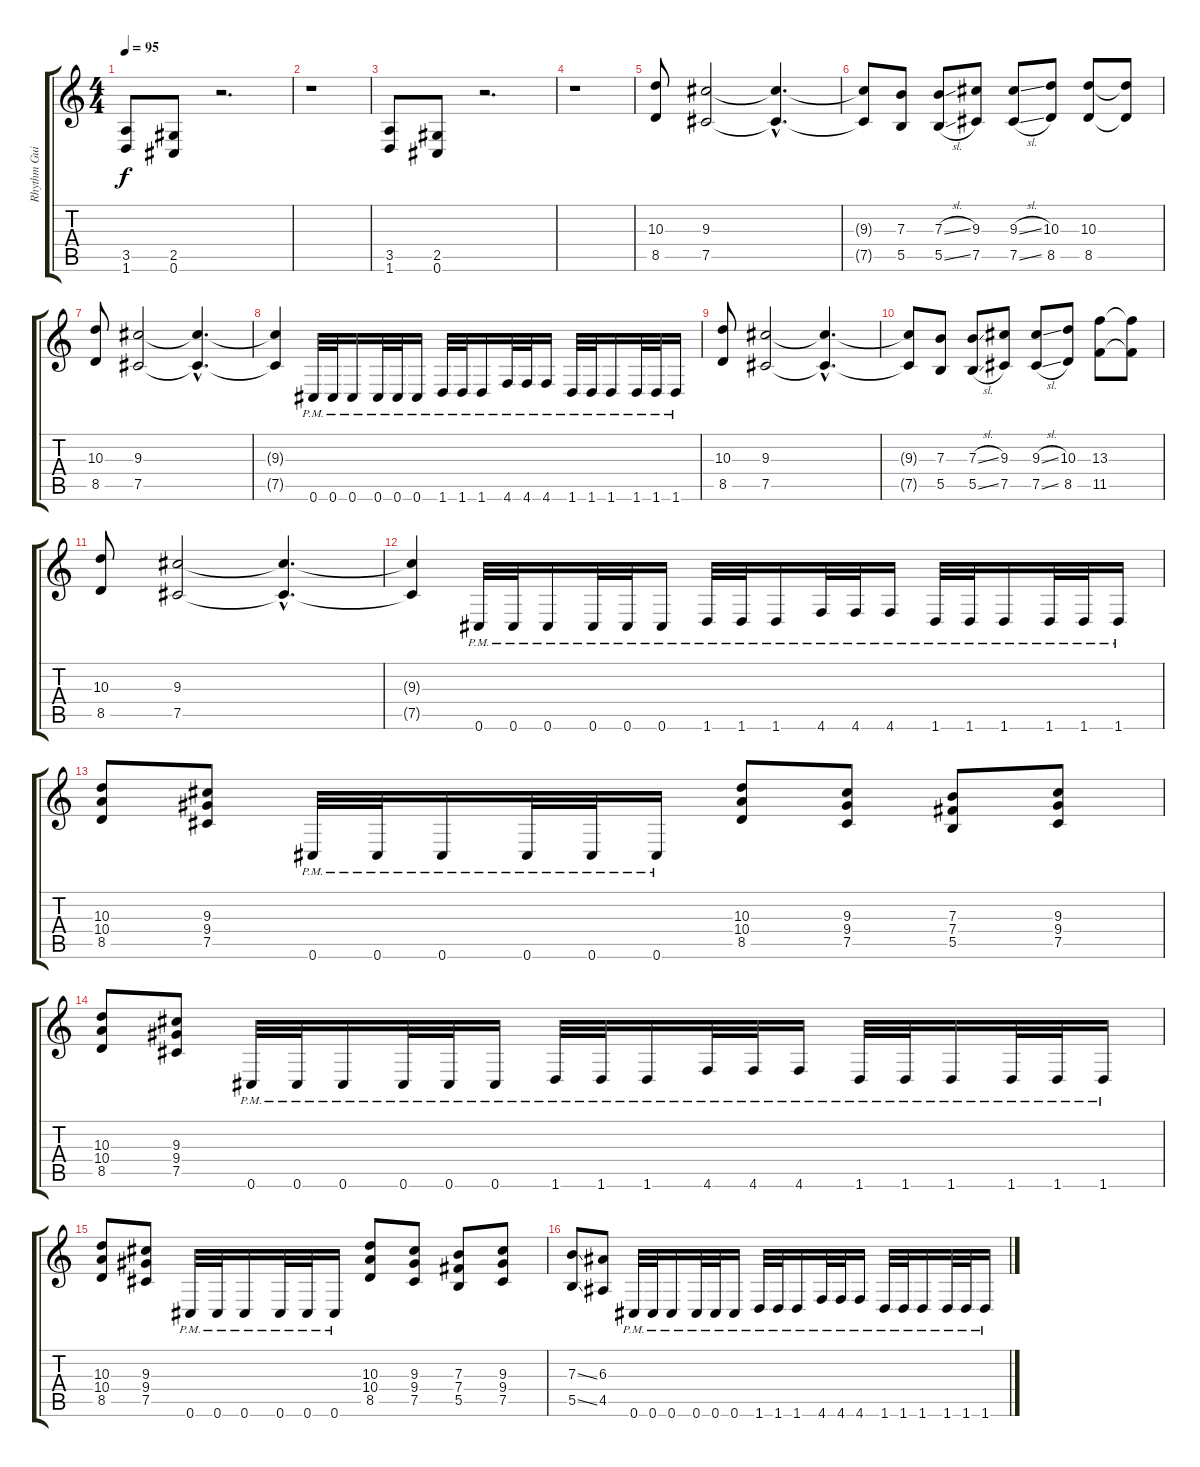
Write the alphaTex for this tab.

\track ("Rhythm Guitar" "Rhythm Gui") {instrument distortionguitar}
\staff {score tabs}
\tuning (Db4 Ab3 E3 B2 Gb2 Db2) {hide}
\ts (4 4)
\tempo 95
\clef g2
\ks c
(3.5 1.6).8{dy f instrument distortionguitar} (2.5 0.6).8 r.2{d} |
r.1 |
(3.5 1.6).8 (2.5 0.6).8 r.2{d} |
r.1 |
(10.3 8.5).8 (9.3 7.5).2 (9.3{hac t} 7.5{hac t}).4{d} |
(9.3{t} 7.5{t}).8 (7.3 5.5).8 (7.3{sl} 5.5{sl}).8 (9.3 7.5).8 (9.3{sl} 7.5{sl}).8 (10.3 8.5).8 (10.3 8.5).8 (10.3{t} 8.5{t}).8 |
(10.3 8.5).8 (9.3 7.5).2 (9.3{hac t} 7.5{hac t}).4{d} |
(9.3{t} 7.5{t}).4 0.6{pm}.32 0.6{pm}.32 0.6{pm}.16 0.6{pm}.32 0.6{pm}.32 0.6{pm}.16 1.6{pm}.32 1.6{pm}.32 1.6{pm}.16 4.6{pm}.32 4.6{pm}.32 4.6{pm}.16 1.6{pm}.32 1.6{pm}.32 1.6{pm}.16 1.6{pm}.32 1.6{pm}.32 1.6{pm}.16 |
(10.3 8.5).8 (9.3 7.5).2 (9.3{hac t} 7.5{hac t}).4{d} |
(9.3{t} 7.5{t}).8 (7.3 5.5).8 (7.3{sl} 5.5{sl}).8 (9.3 7.5).8 (9.3{sl} 7.5{sl}).8 (10.3 8.5).8 (13.3 11.5).8 (13.3{t} 11.5{t}).8 |
(10.3 8.5).8 (9.3 7.5).2 (9.3{hac t} 7.5{hac t}).4{d} |
(9.3{t} 7.5{t}).4 0.6{pm}.32 0.6{pm}.32 0.6{pm}.16 0.6{pm}.32 0.6{pm}.32 0.6{pm}.16 1.6{pm}.32 1.6{pm}.32 1.6{pm}.16 4.6{pm}.32 4.6{pm}.32 4.6{pm}.16 1.6{pm}.32 1.6{pm}.32 1.6{pm}.16 1.6{pm}.32 1.6{pm}.32 1.6{pm}.16 |
(10.3 10.4 8.5).8 (9.3 9.4 7.5).8 0.6{pm}.32 0.6{pm}.32 0.6{pm}.16 0.6{pm}.32 0.6{pm}.32 0.6{pm}.16 (10.3 10.4 8.5).8 (9.3 9.4 7.5).8 (7.3 7.4 5.5).8 (9.3 9.4 7.5).8 |
(10.3 10.4 8.5).8 (9.3 9.4 7.5).8 0.6{pm}.32 0.6{pm}.32 0.6{pm}.16 0.6{pm}.32 0.6{pm}.32 0.6{pm}.16 1.6{pm}.32 1.6{pm}.32 1.6{pm}.16 4.6{pm}.32 4.6{pm}.32 4.6{pm}.16 1.6{pm}.32 1.6{pm}.32 1.6{pm}.16 1.6{pm}.32 1.6{pm}.32 1.6{pm}.16 |
(10.3 10.4 8.5).8 (9.3 9.4 7.5).8 0.6{pm}.32 0.6{pm}.32 0.6{pm}.16 0.6{pm}.32 0.6{pm}.32 0.6{pm}.16 (10.3 10.4 8.5).8 (9.3 9.4 7.5).8 (7.3 7.4 5.5).8 (9.3 9.4 7.5).8 |
(7.3{ss} 5.5{ss}).8 (6.3 4.5).8 0.6{pm}.32 0.6{pm}.32 0.6{pm}.16 0.6{pm}.32 0.6{pm}.32 0.6{pm}.16 1.6{pm}.32 1.6{pm}.32 1.6{pm}.16 4.6{pm}.32 4.6{pm}.32 4.6{pm}.16 1.6{pm}.32 1.6{pm}.32 1.6{pm}.16 1.6{pm}.32 1.6{pm}.32 1.6{pm}.16
